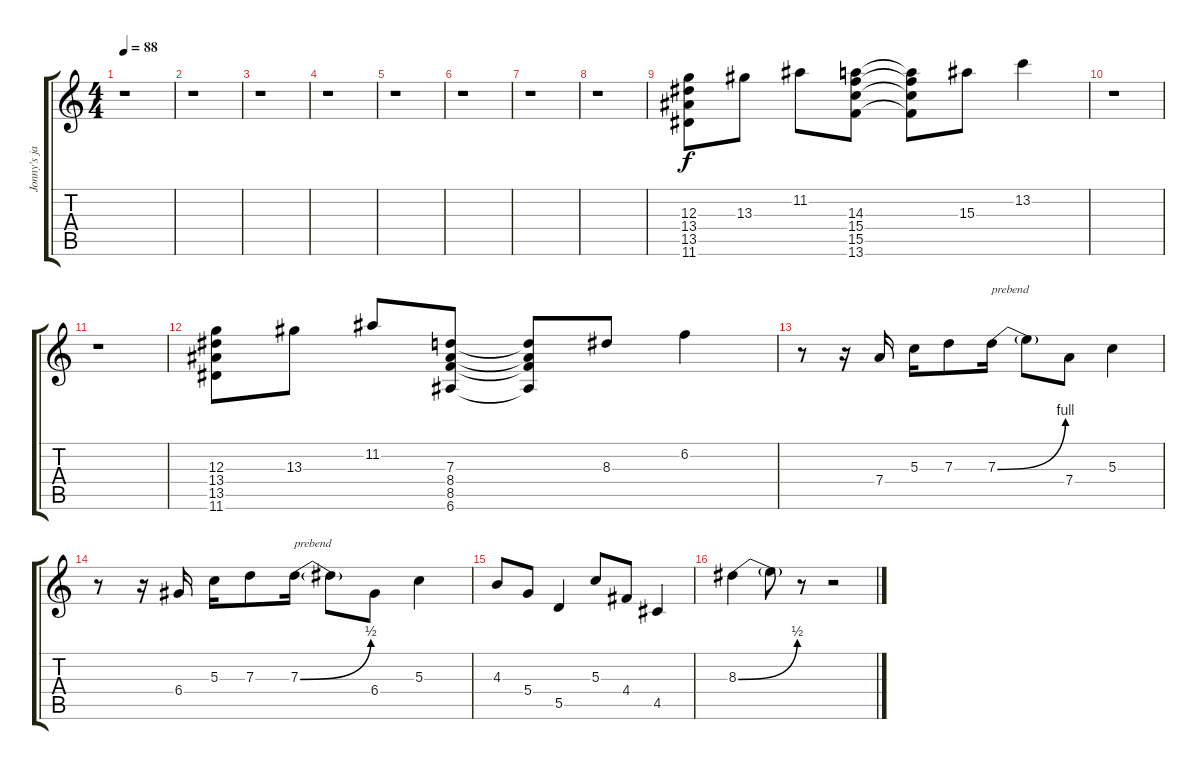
\track ("Jonny's jazz verse" "Jonny's ja") {instrument electricguitarjazz}
\staff {score tabs}
\tuning (E4 B3 G3 D3 A2 E2) {hide}
\ts (4 4)
\tempo 88
\clef g2
\ks c
r.1{dy f instrument electricguitarjazz} |
r.1 |
r.1 |
r.1 |
r.1 |
r.1 |
r.1 |
r.1 |
(12.3 13.4 13.5 11.6).8 13.3.8 11.2.8 (14.3 15.4 15.5 13.6).8 (14.3{t} 15.4{t} 15.5{t} 13.6{t}).8 15.3.8 13.2.4 |
r.1 |
r.1 |
(12.3 13.4 13.5 11.6).8 13.3.8 11.2.8 (7.3 8.4 8.5 6.6).8 (7.3{t} 8.4{t} 8.5{t} 6.6{t}).8 8.3.8 6.2.4 |
r.8 r.16 7.4.16 5.3.16 7.3.8 7.3{be (bend 0 0 60 4)}.16{txt "prebend"} 7.3{t}.8 7.4.8 5.3.4 |
r.8 r.16 6.4.16 5.3.16 7.3.8 7.3{be (bend 0 0 60 2)}.16{txt "prebend"} 7.3{t}.8 6.4.8 5.3.4 |
4.3.8 5.4.8 5.5.4 5.3.8 4.4.8 4.5.4 |
8.3{be (bend 0 0 60 2)}.4 8.3{t}.8 r.8 r.2
